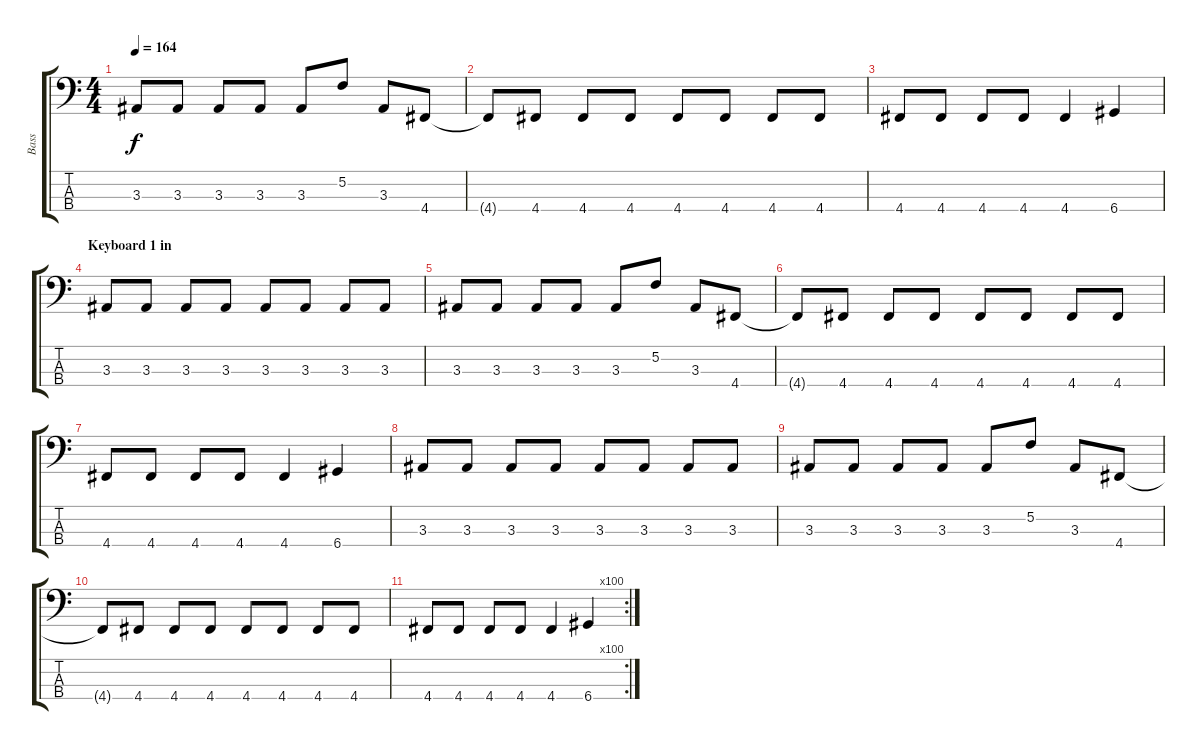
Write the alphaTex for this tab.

\track ("Bass" "Bass") {instrument slapbass2}
\staff {score tabs}
\tuning (F2 C2 G1 D1) {hide}
\ts (4 4)
\tempo 164
\clef f4
\ks c
3.3.8{dy f} 3.3.8 3.3.8 3.3.8 3.3.8 5.2.8 3.3.8 4.4.8 |
4.4{t}.8 4.4.8 4.4.8 4.4.8 4.4.8 4.4.8 4.4.8 4.4.8 |
4.4.8 4.4.8 4.4.8 4.4.8 4.4.4 6.4.4 |
\section ("" "Keyboard 1 in")
3.3.8 3.3.8 3.3.8 3.3.8 3.3.8 3.3.8 3.3.8 3.3.8 |
3.3.8 3.3.8 3.3.8 3.3.8 3.3.8 5.2.8 3.3.8 4.4.8 |
4.4{t}.8 4.4.8 4.4.8 4.4.8 4.4.8 4.4.8 4.4.8 4.4.8 |
4.4.8 4.4.8 4.4.8 4.4.8 4.4.4 6.4.4 |
3.3.8 3.3.8 3.3.8 3.3.8 3.3.8 3.3.8 3.3.8 3.3.8 |
3.3.8 3.3.8 3.3.8 3.3.8 3.3.8 5.2.8 3.3.8 4.4.8 |
4.4{t}.8 4.4.8 4.4.8 4.4.8 4.4.8 4.4.8 4.4.8 4.4.8 |
\rc 100
4.4.8 4.4.8 4.4.8 4.4.8 4.4.4 6.4.4
